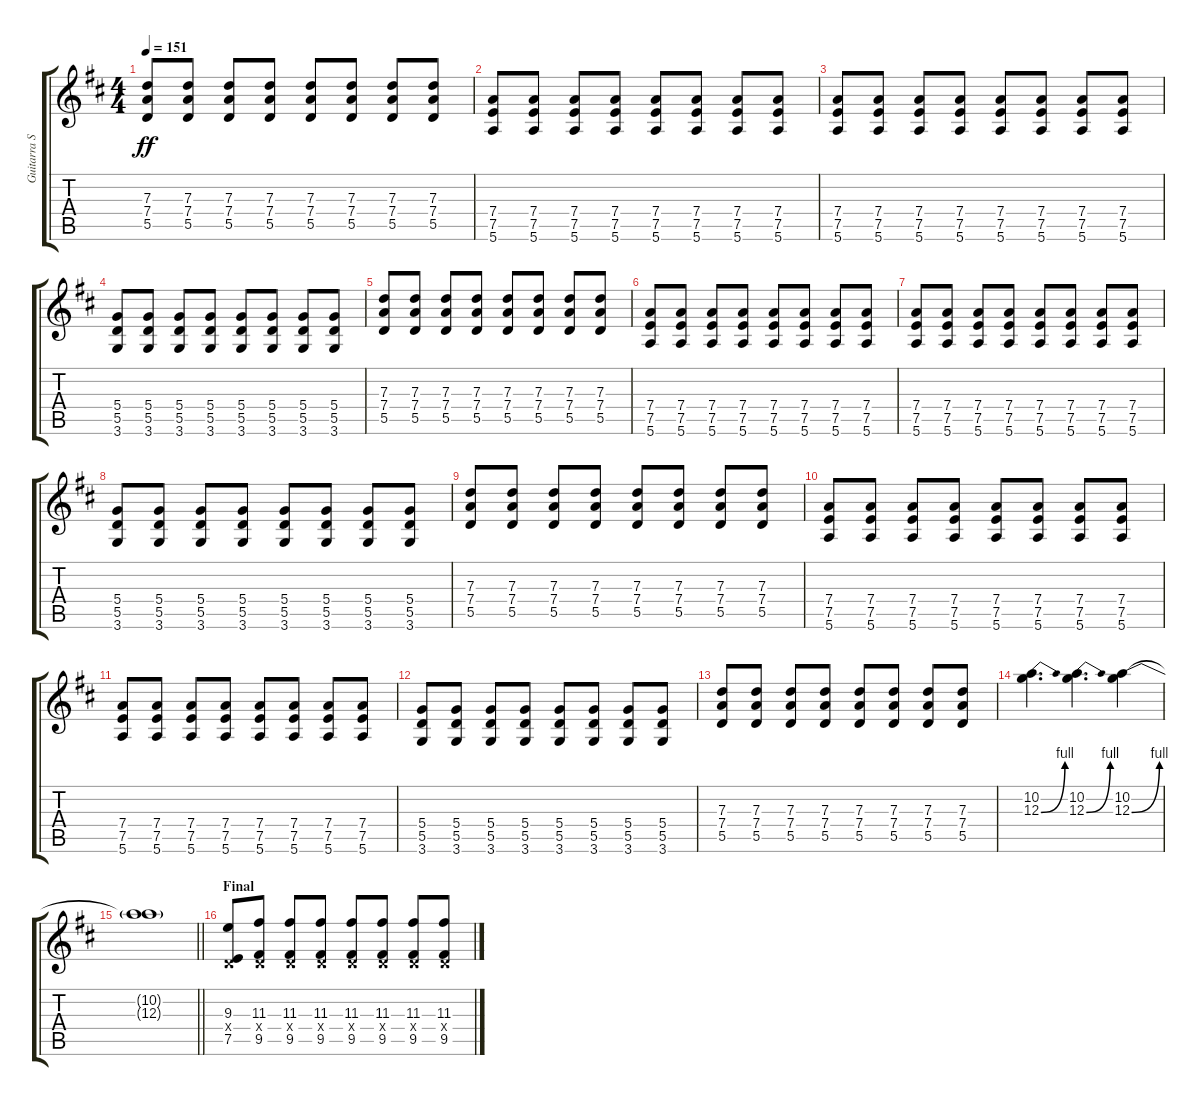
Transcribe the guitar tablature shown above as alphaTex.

\track ("Guitarra Solista " "Guitarra S") {instrument distortionguitar}
\staff {score tabs}
\tuning (E4 B3 G3 D3 A2 E2) {hide}
\ts (4 4)
\tempo 151
\clef g2
\ks d
(7.3 7.4 5.5).8{dy ff} (7.3 7.4 5.5).8 (7.3 7.4 5.5).8 (7.3 7.4 5.5).8 (7.3 7.4 5.5).8 (7.3 7.4 5.5).8 (7.3 7.4 5.5).8 (7.3 7.4 5.5).8 |
(7.4 7.5 5.6).8 (7.4 7.5 5.6).8 (7.4 7.5 5.6).8 (7.4 7.5 5.6).8 (7.4 7.5 5.6).8 (7.4 7.5 5.6).8 (7.4 7.5 5.6).8 (7.4 7.5 5.6).8 |
(7.4 7.5 5.6).8 (7.4 7.5 5.6).8 (7.4 7.5 5.6).8 (7.4 7.5 5.6).8 (7.4 7.5 5.6).8 (7.4 7.5 5.6).8 (7.4 7.5 5.6).8 (7.4 7.5 5.6).8 |
(5.4 5.5 3.6).8 (5.4 5.5 3.6).8 (5.4 5.5 3.6).8 (5.4 5.5 3.6).8 (5.4 5.5 3.6).8 (5.4 5.5 3.6).8 (5.4 5.5 3.6).8 (5.4 5.5 3.6).8 |
(7.3 7.4 5.5).8 (7.3 7.4 5.5).8 (7.3 7.4 5.5).8 (7.3 7.4 5.5).8 (7.3 7.4 5.5).8 (7.3 7.4 5.5).8 (7.3 7.4 5.5).8 (7.3 7.4 5.5).8 |
(7.4 7.5 5.6).8 (7.4 7.5 5.6).8 (7.4 7.5 5.6).8 (7.4 7.5 5.6).8 (7.4 7.5 5.6).8 (7.4 7.5 5.6).8 (7.4 7.5 5.6).8 (7.4 7.5 5.6).8 |
(7.4 7.5 5.6).8 (7.4 7.5 5.6).8 (7.4 7.5 5.6).8 (7.4 7.5 5.6).8 (7.4 7.5 5.6).8 (7.4 7.5 5.6).8 (7.4 7.5 5.6).8 (7.4 7.5 5.6).8 |
(5.4 5.5 3.6).8 (5.4 5.5 3.6).8 (5.4 5.5 3.6).8 (5.4 5.5 3.6).8 (5.4 5.5 3.6).8 (5.4 5.5 3.6).8 (5.4 5.5 3.6).8 (5.4 5.5 3.6).8 |
(7.3 7.4 5.5).8 (7.3 7.4 5.5).8 (7.3 7.4 5.5).8 (7.3 7.4 5.5).8 (7.3 7.4 5.5).8 (7.3 7.4 5.5).8 (7.3 7.4 5.5).8 (7.3 7.4 5.5).8 |
(7.4 7.5 5.6).8 (7.4 7.5 5.6).8 (7.4 7.5 5.6).8 (7.4 7.5 5.6).8 (7.4 7.5 5.6).8 (7.4 7.5 5.6).8 (7.4 7.5 5.6).8 (7.4 7.5 5.6).8 |
(7.4 7.5 5.6).8 (7.4 7.5 5.6).8 (7.4 7.5 5.6).8 (7.4 7.5 5.6).8 (7.4 7.5 5.6).8 (7.4 7.5 5.6).8 (7.4 7.5 5.6).8 (7.4 7.5 5.6).8 |
(5.4 5.5 3.6).8 (5.4 5.5 3.6).8 (5.4 5.5 3.6).8 (5.4 5.5 3.6).8 (5.4 5.5 3.6).8 (5.4 5.5 3.6).8 (5.4 5.5 3.6).8 (5.4 5.5 3.6).8 |
(7.3 7.4 5.5).8 (7.3 7.4 5.5).8 (7.3 7.4 5.5).8 (7.3 7.4 5.5).8 (7.3 7.4 5.5).8 (7.3 7.4 5.5).8 (7.3 7.4 5.5).8 (7.3 7.4 5.5).8 |
(10.2 12.3{be (bend 0 0 60 4)}).4{d} (10.2 12.3{be (bend 0 0 60 4)}).4{d} (10.2 12.3{be (bend 0 0 60 4)}).4 |
\barLineRight lightlight
(10.2{t} 12.3{t}).1 |
\section ("" "Final")
(9.3 0.4{x} 7.5).8 (11.3 0.4{x} 9.5).8 (11.3 0.4{x} 9.5).8 (11.3 0.4{x} 9.5).8 (11.3 0.4{x} 9.5).8 (11.3 0.4{x} 9.5).8 (11.3 0.4{x} 9.5).8 (11.3 0.4{x} 9.5).8
